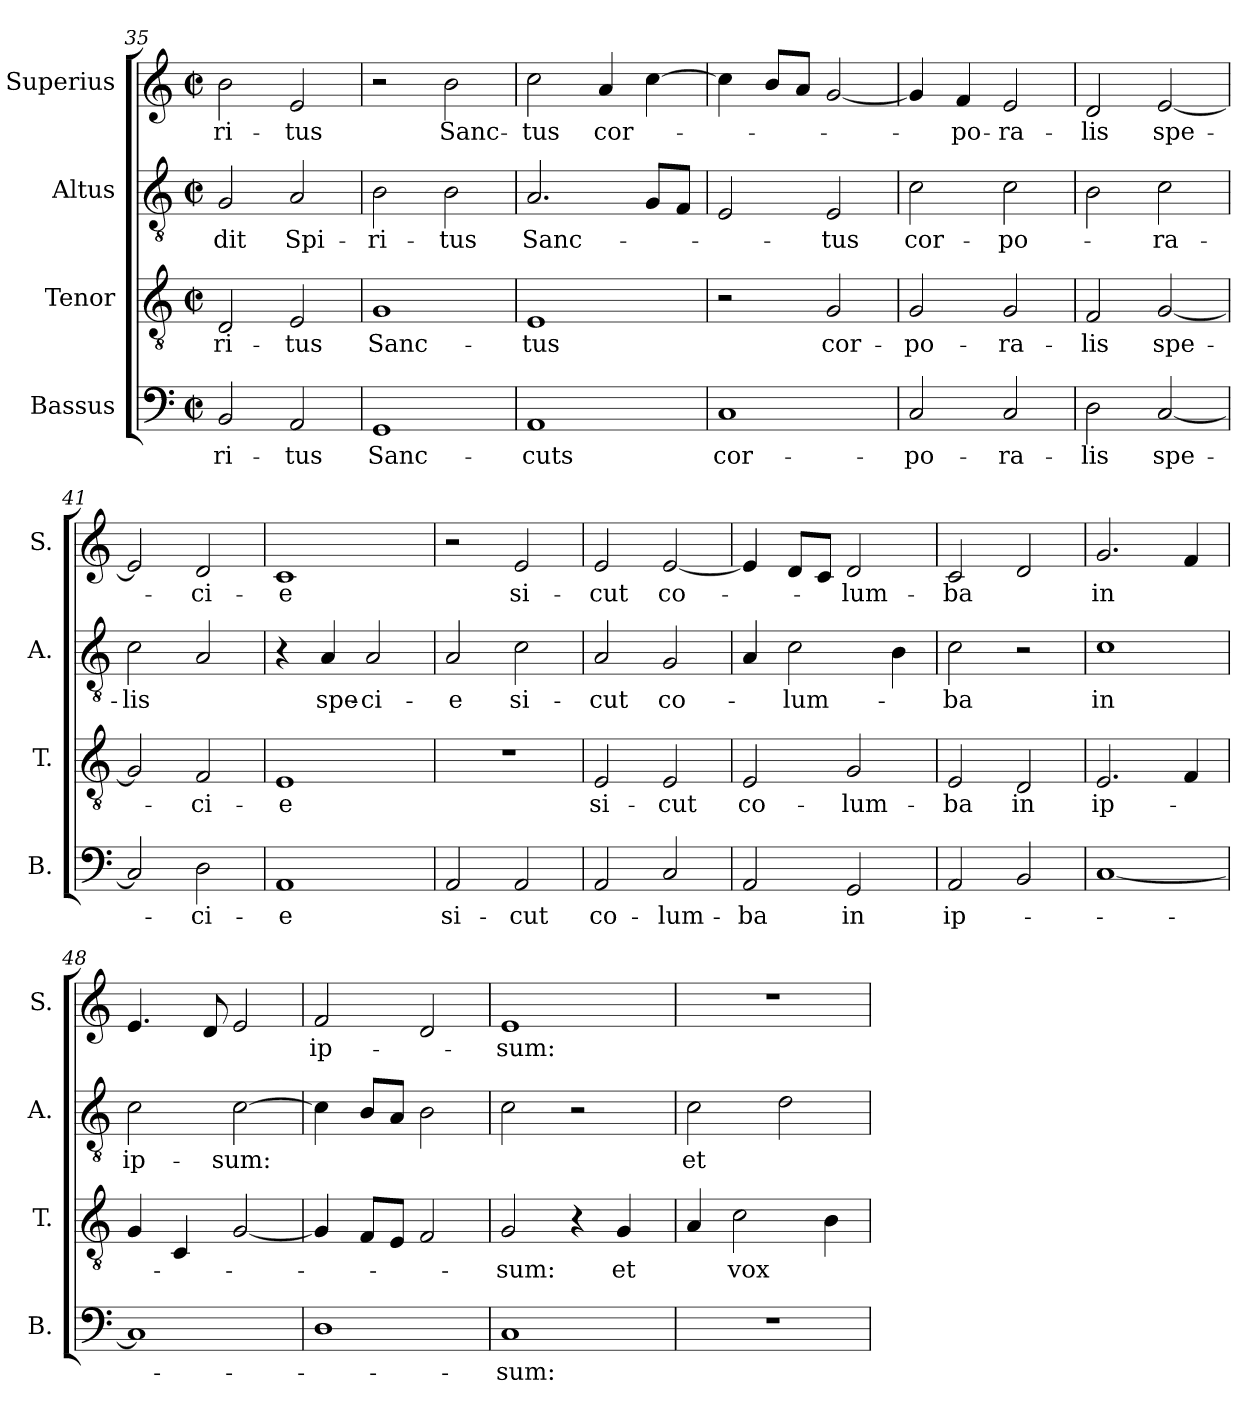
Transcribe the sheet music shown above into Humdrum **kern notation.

**kern	**text	**kern	**text	**kern	**text	**kern	**text
*part4	*part4	*part3	*part3	*part2	*part2	*part1	*part1
*staff4	*staff4	*staff3	*staff3	*staff2	*staff2	*staff1	*staff1
*I"Bassus	*	*I"Tenor	*	*I"Altus	*	*I"Superius	*
*I'B.	*	*I'T.	*	*I'A.	*	*I'S.	*
*clefF4	*	*clefGv2	*	*clefGv2	*	*clefG2	*
*	*	*ITrd7c12	*	*ITrd7c12	*	*	*
*M2/2	*	*M2/2	*	*M2/2	*	*M2/2	*
*met(c|)	*	*met(c|)	*	*met(c|)	*	*met(c|)	*
=35	=35	=35	=35	=35	=35	=35	=35
!	!LO:LY:b	!	!LO:LY:b	!	!LO:LY:b	!	!LO:LY:b
2BB/	-ri-	2DD/	-ri-	2GG/	-dit	2b\	-ri-
!	!LO:LY:b	!	!LO:LY:b	!	!LO:LY:b	!	!LO:LY:b
2AA/	-tus	2EE/	-tus	2AA/	Spi-	2e/	-tus
=36	=36	=36	=36	=36	=36	=36	=36
!	!LO:LY:b	!	!LO:LY:b	!	!LO:LY:b	!	!
1GG	Sanc-	1GG	Sanc-	2BB\	-ri-	2r	.
!	!	!	!	!	!LO:LY:b	!	!LO:LY:b
.	.	.	.	2BB\	-tus	2b\	Sanc-
=37	=37	=37	=37	=37	=37	=37	=37
!	!LO:LY:b	!	!LO:LY:b	!	!LO:LY:b	!	!LO:LY:b
1AA	-cuts	1EE	-tus	2.AA/	Sanc-	2cc\	-tus
!	!	!	!	!	!	!	!LO:LY:b
.	.	.	.	.	.	4a/	cor-
.	.	.	.	8GGL	.	[4cc\	.
.	.	.	.	8FFJ	.	.	.
!!LO:LB:g=z
=38	=38	=38	=38	=38	=38	=38	=38
!	!LO:LY:b	!	!	!	!	!	!
1C	cor-	2r	.	2EE/	.	4cc\]	.
.	.	.	.	.	.	8bL	.
.	.	.	.	.	.	8aJ	.
!	!	!	!LO:LY:b	!	!LO:LY:b	!	!
.	.	2GG/	cor-	2EE/	-tus	[2g/	.
=39	=39	=39	=39	=39	=39	=39	=39
!	!LO:LY:b	!	!LO:LY:b	!	!LO:LY:b	!	!
2C/	-po-	2GG/	-po-	2C\	cor-	4g/]	.
!	!	!	!	!	!	!	!LO:LY:b
.	.	.	.	.	.	4f/	-po-
!	!LO:LY:b	!	!LO:LY:b	!	!LO:LY:b	!	!LO:LY:b
2C/	-ra-	2GG/	-ra-	2C\	-po-	2e/	-ra-
=40	=40	=40	=40	=40	=40	=40	=40
!	!LO:LY:b	!	!LO:LY:b	!	!	!	!LO:LY:b
2D\	-lis	2FF/	-lis	2BB\	.	2d/	-lis
!	!LO:LY:b	!	!LO:LY:b	!	!LO:LY:b	!	!LO:LY:b
[2C/	spe-	[2GG/	spe-	2C\	-ra-	[2e/	spe-
=41	=41	=41	=41	=41	=41	=41	=41
!	!	!	!	!	!LO:LY:b	!	!
2C/]	.	2GG/]	.	2C\	-lis	2e/]	.
!	!LO:LY:b	!	!LO:LY:b	!	!	!	!LO:LY:b
2D\	-ci-	2FF/	-ci-	2AA/	.	2d/	-ci-
=42	=42	=42	=42	=42	=42	=42	=42
!	!LO:LY:b	!	!LO:LY:b	!	!	!	!LO:LY:b
1AA	-e	1EE	-e	4r	.	1c	-e
!	!	!	!	!	!LO:LY:b	!	!
.	.	.	.	4AA/	spe-	.	.
!	!	!	!	!	!LO:LY:b	!	!
.	.	.	.	2AA/	-ci-	.	.
=43	=43	=43	=43	=43	=43	=43	=43
!	!LO:LY:b	!	!	!	!LO:LY:b	!	!
2AA/	si-	1r	.	2AA/	-e	2r	.
!	!LO:LY:b	!	!	!	!LO:LY:b	!	!LO:LY:b
2AA/	-cut	.	.	2C\	si-	2e/	si-
=44	=44	=44	=44	=44	=44	=44	=44
!	!LO:LY:b	!	!LO:LY:b	!	!LO:LY:b	!	!LO:LY:b
2AA/	co-	2EE/	si-	2AA/	-cut	2e/	-cut
!	!LO:LY:b	!	!LO:LY:b	!	!LO:LY:b	!	!LO:LY:b
2C/	-lum-	2EE/	-cut	2GG/	co-	[2e/	co-
!!LO:LB:g=z
=45	=45	=45	=45	=45	=45	=45	=45
!	!LO:LY:b	!	!LO:LY:b	!	!	!	!
2AA/	-ba	2EE/	co-	4AA/	.	4e/]	.
!	!	!	!	!	!LO:LY:b	!	!
.	.	.	.	2C\	-lum-	8dL	.
.	.	.	.	.	.	8cJ	.
!	!LO:LY:b	!	!LO:LY:b	!	!	!	!LO:LY:b
2GG/	in	2GG/	-lum-	.	.	2d/	-lum-
.	.	.	.	4BB\	.	.	.
=46	=46	=46	=46	=46	=46	=46	=46
!	!LO:LY:b	!	!LO:LY:b	!	!LO:LY:b	!	!LO:LY:b
2AA/	ip-	2EE/	-ba	2C\	-ba	2c/	-ba
!	!	!	!LO:LY:b	!	!	!	!
2BB/	.	2DD/	in	2r	.	2d/	.
=47	=47	=47	=47	=47	=47	=47	=47
!	!	!	!LO:LY:b	!	!LO:LY:b	!	!LO:LY:b
[1C	.	2.EE/	ip-	1C	in	2.g/	in
.	.	4FF/	.	.	.	4f/	.
=48	=48	=48	=48	=48	=48	=48	=48
!	!	!	!	!	!LO:LY:b	!	!
1C]	.	4GG/	.	2C\	ip-	4.e/	.
.	.	4CC/	.	.	.	.	.
.	.	.	.	.	.	8d/	.
!	!	!	!	!	!LO:LY:b	!	!
.	.	[2GG/	.	[2C\	-sum:	2e/	.
=49	=49	=49	=49	=49	=49	=49	=49
!	!	!	!	!	!	!	!LO:LY:b
1D	.	4GG/]	.	4C\]	.	2f/	ip-
.	.	8FFL	.	8BBL	.	.	.
.	.	8EEJ	.	8AAJ	.	.	.
.	.	2FF/	.	2BB\	.	2d/	.
=50	=50	=50	=50	=50	=50	=50	=50
!	!LO:LY:b	!	!LO:LY:b	!	!	!	!LO:LY:b
1C	-sum:	2GG/	-sum:	2C\	.	1e	-sum:
.	.	4r	.	2r	.	.	.
!	!	!	!LO:LY:b	!	!	!	!
.	.	4GG/	et	.	.	.	.
!!LO:PB:g=z
=51	=51	=51	=51	=51	=51	=51	=51
!	!	!	!	!	!LO:LY:b	!	!
1r	.	4AA/	.	2C\	et	1r	.
!	!	!	!LO:LY:b	!	!	!	!
.	.	2C\	vox	.	.	.	.
.	.	.	.	2D\	.	.	.
.	.	4BB\	.	.	.	.	.
=	=	=	=	=	=	=	=
*-	*-	*-	*-	*-	*-	*-	*-
